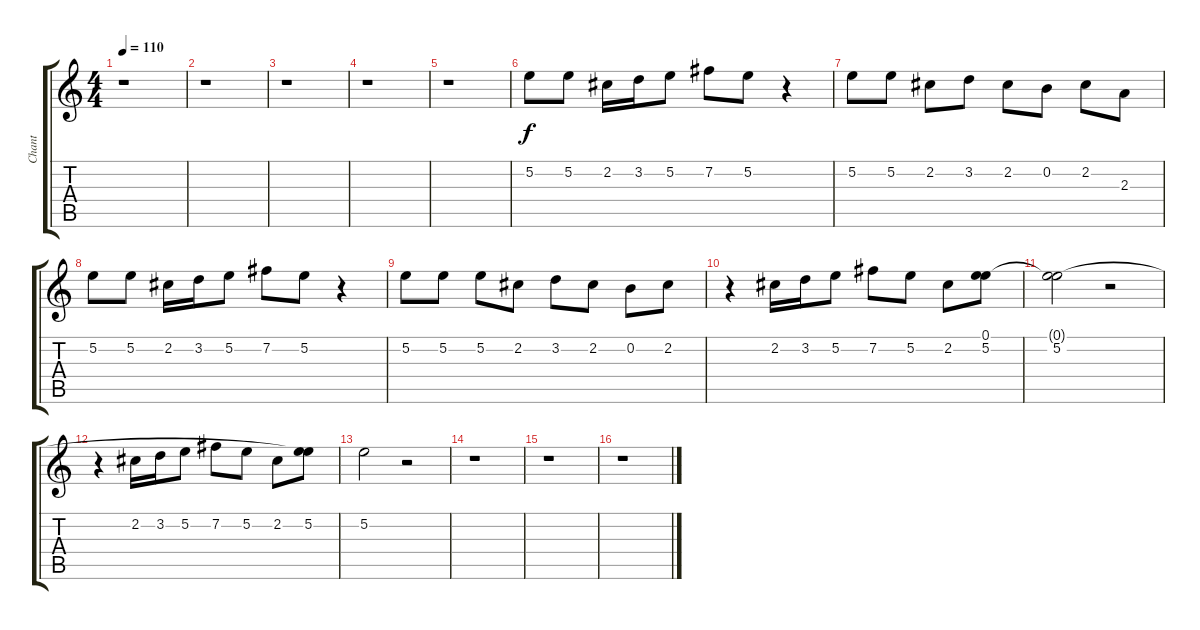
\track ("Chant" "Chant") {instrument acousticguitarnylon}
\staff {score tabs}
\tuning (E4 B3 G3 D3 A2 E2) {hide}
\ts (4 4)
\tempo 110
\clef g2
\ks c
r.1{dy f instrument acousticguitarnylon} |
r.1 |
r.1 |
r.1 |
r.1 |
5.2.8 5.2.8 2.2.16 3.2.16 5.2.8 7.2.8 5.2.8 r.4 |
5.2.8 5.2.8 2.2.8 3.2.8 2.2.8 0.2.8 2.2.8 2.3.8 |
5.2.8 5.2.8 2.2.16 3.2.16 5.2.8 7.2.8 5.2.8 r.4 |
5.2.8 5.2.8 5.2.8 2.2.8 3.2.8 2.2.8 0.2.8 2.2.8 |
r.4 2.2.16 3.2.16 5.2.8 7.2.8 5.2.8 2.2.8 (0.1 5.2).8 |
(0.1{t} 5.2).2 r.2 |
r.4 2.2.16 3.2.16 5.2.8 7.2.8 5.2.8 2.2.8 (0.1{t} 5.2).8 |
5.2.2 r.2 |
r.1 |
r.1 |
r.1
